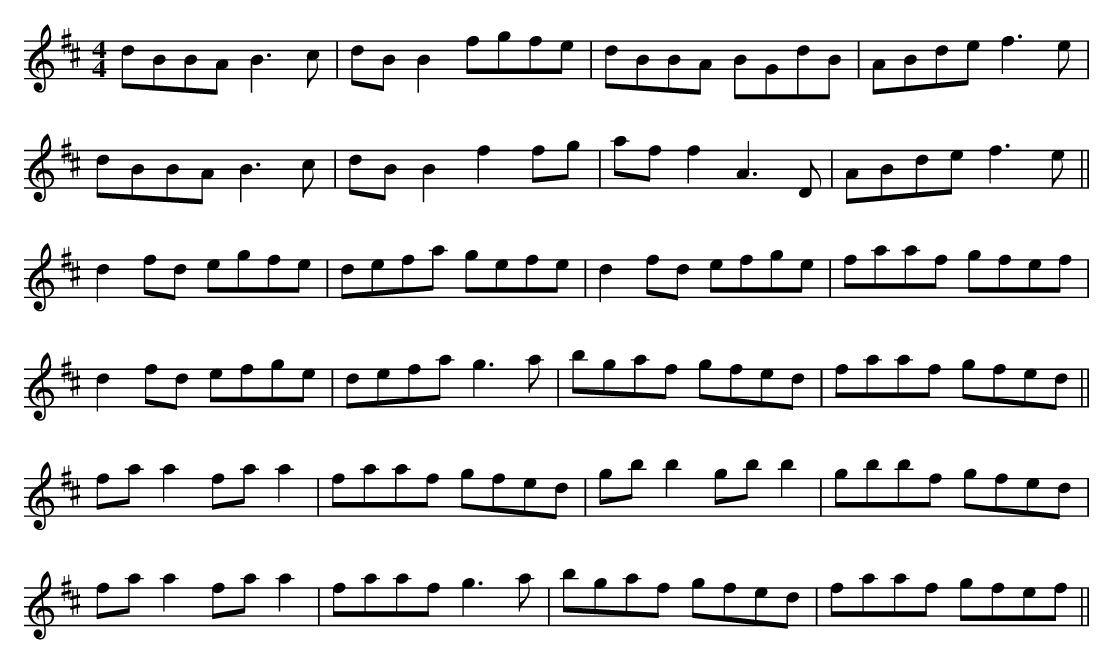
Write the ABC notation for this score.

X:1
M:4/4
K:D
dBBA B3c|dB B2 fgfe|dBBA BGdB|ABde f3e|
dBBA B3c|dB B2 f2fg|af f2 A3D|ABde f3e||
d2fd egfe|defa gefe|d2fd efge|faaf gfef|
d2fd efge|defa g3a|bgaf gfed|faaf gfed||
fa a2 fa a2|faaf gfed|gb b2 gb b2|gbbf gfed|
fa a2 fa a2|faaf g3a|bgaf gfed|faaf gfef||
